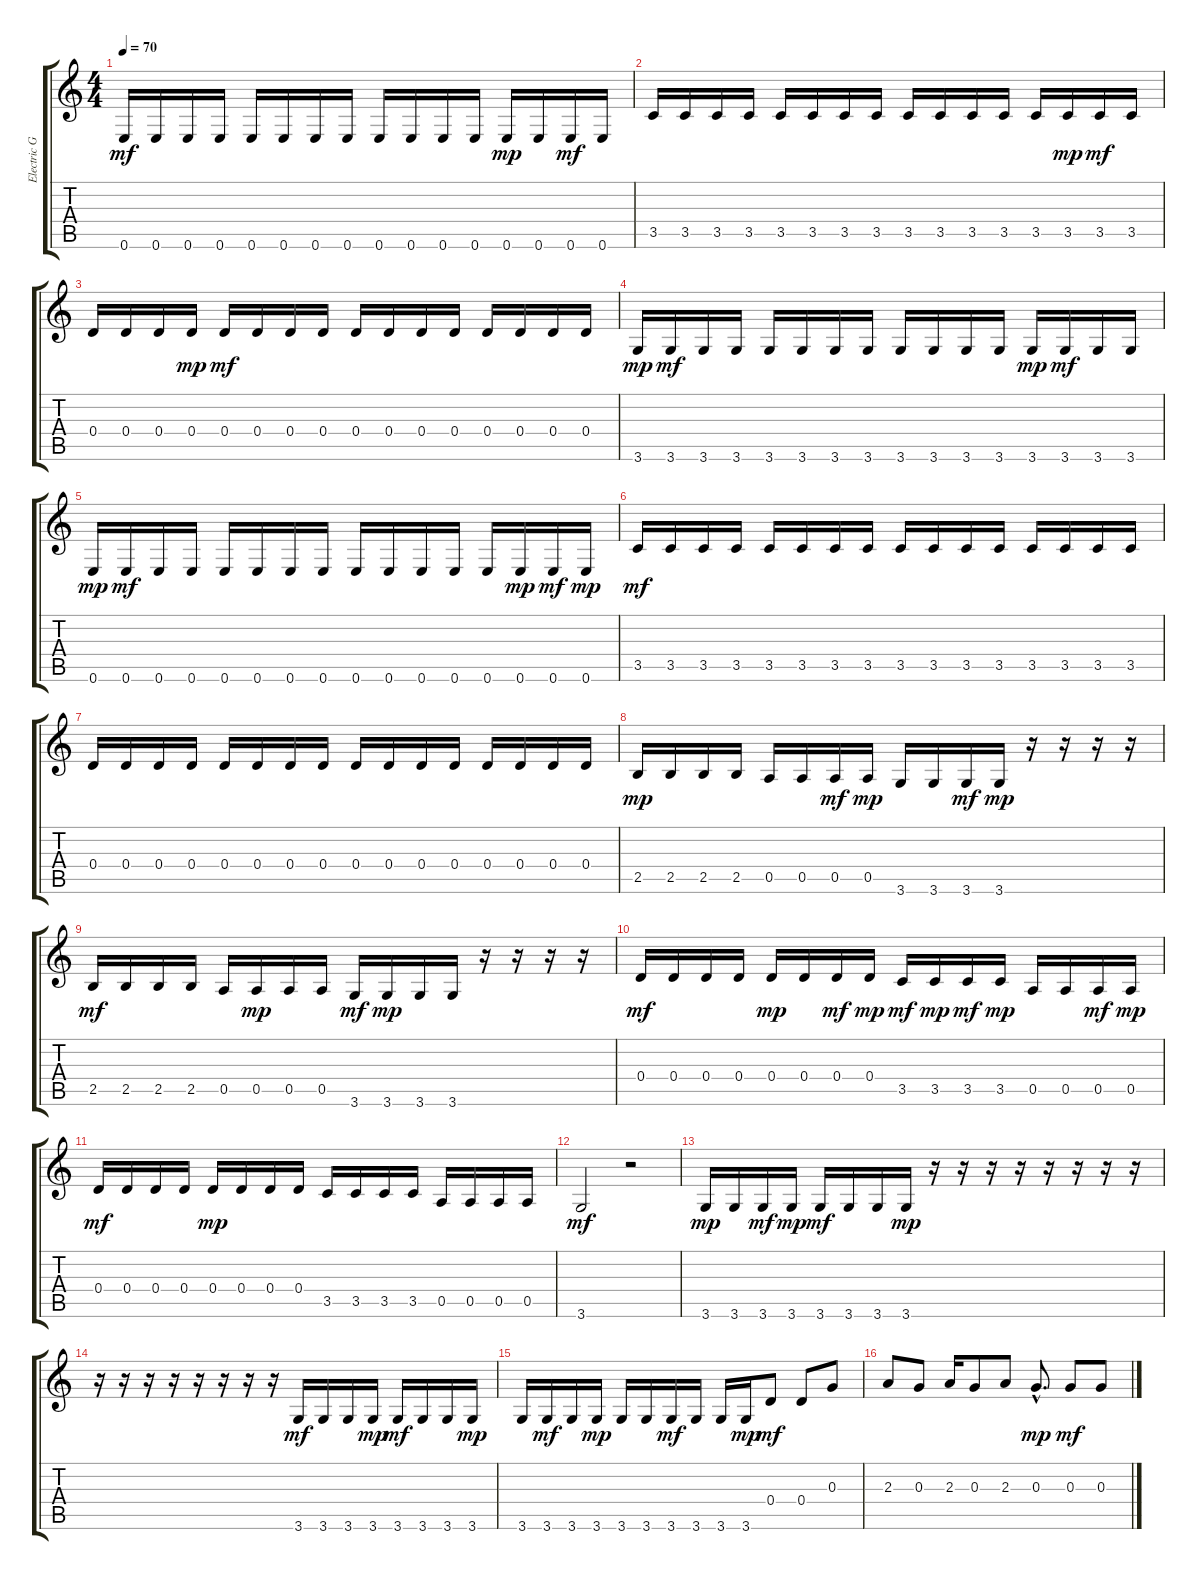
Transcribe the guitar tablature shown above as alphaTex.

\track ("Electric Guitar" "Electric G") {instrument distortionguitar}
\staff {score tabs}
\tuning (E4 B3 G3 D3 A2 E2) {hide}
\ts (4 4)
\tempo 70
\clef g2
\ks c
0.6.16{dy mf} 0.6.16 0.6.16 0.6.16 0.6.16 0.6.16 0.6.16 0.6.16 0.6.16 0.6.16 0.6.16 0.6.16 0.6.16{dy mp} 0.6.16 0.6.16{dy mf} 0.6.16 |
3.5.16 3.5.16 3.5.16 3.5.16 3.5.16 3.5.16 3.5.16 3.5.16 3.5.16 3.5.16 3.5.16 3.5.16 3.5.16 3.5.16{dy mp} 3.5.16{dy mf} 3.5.16 |
0.4.16 0.4.16 0.4.16 0.4.16{dy mp} 0.4.16{dy mf} 0.4.16 0.4.16 0.4.16 0.4.16 0.4.16 0.4.16 0.4.16 0.4.16 0.4.16 0.4.16 0.4.16 |
3.6.16{dy mp} 3.6.16{dy mf} 3.6.16 3.6.16 3.6.16 3.6.16 3.6.16 3.6.16 3.6.16 3.6.16 3.6.16 3.6.16 3.6.16{dy mp} 3.6.16{dy mf} 3.6.16 3.6.16 |
0.6.16{dy mp} 0.6.16{dy mf} 0.6.16 0.6.16 0.6.16 0.6.16 0.6.16 0.6.16 0.6.16 0.6.16 0.6.16 0.6.16 0.6.16 0.6.16{dy mp} 0.6.16{dy mf} 0.6.16{dy mp} |
3.5.16{dy mf} 3.5.16 3.5.16 3.5.16 3.5.16 3.5.16 3.5.16 3.5.16 3.5.16 3.5.16 3.5.16 3.5.16 3.5.16 3.5.16 3.5.16 3.5.16 |
0.4.16 0.4.16 0.4.16 0.4.16 0.4.16 0.4.16 0.4.16 0.4.16 0.4.16 0.4.16 0.4.16 0.4.16 0.4.16 0.4.16 0.4.16 0.4.16 |
2.5.16{dy mp} 2.5.16 2.5.16 2.5.16 0.5.16 0.5.16 0.5.16{dy mf} 0.5.16{dy mp} 3.6.16 3.6.16 3.6.16{dy mf} 3.6.16{dy mp} r.16 r.16 r.16 r.16 |
2.5.16{dy mf} 2.5.16 2.5.16 2.5.16 0.5.16 0.5.16{dy mp} 0.5.16 0.5.16 3.6.16{dy mf} 3.6.16{dy mp} 3.6.16 3.6.16 r.16 r.16 r.16 r.16 |
0.4.16{dy mf} 0.4.16 0.4.16 0.4.16 0.4.16{dy mp} 0.4.16 0.4.16{dy mf} 0.4.16{dy mp} 3.5.16{dy mf} 3.5.16{dy mp} 3.5.16{dy mf} 3.5.16{dy mp} 0.5.16 0.5.16 0.5.16{dy mf} 0.5.16{dy mp} |
0.4.16{dy mf} 0.4.16 0.4.16 0.4.16 0.4.16{dy mp} 0.4.16 0.4.16 0.4.16 3.5.16 3.5.16 3.5.16 3.5.16 0.5.16 0.5.16 0.5.16 0.5.16 |
3.6.2{dy mf} r.2 |
3.6.16{dy mp} 3.6.16 3.6.16{dy mf} 3.6.16{dy mp} 3.6.16{dy mf} 3.6.16 3.6.16 3.6.16{dy mp} r.16 r.16 r.16 r.16 r.16 r.16 r.16 r.16 |
r.16 r.16 r.16 r.16 r.16 r.16 r.16 r.16 3.6.16{dy mf} 3.6.16 3.6.16 3.6.16{dy mp} 3.6.16{dy mf} 3.6.16 3.6.16 3.6.16{dy mp} |
3.6.16 3.6.16{dy mf} 3.6.16 3.6.16{dy mp} 3.6.16 3.6.16 3.6.16{dy mf} 3.6.16 3.6.16 3.6.16{dy mp} 0.4.8{dy mf} 0.4.8 0.3.8 |
2.3.8 0.3.8 2.3.16 0.3.8 2.3.8 0.3{hac}.8{d dy mp} 0.3.8{dy mf} 0.3.8
